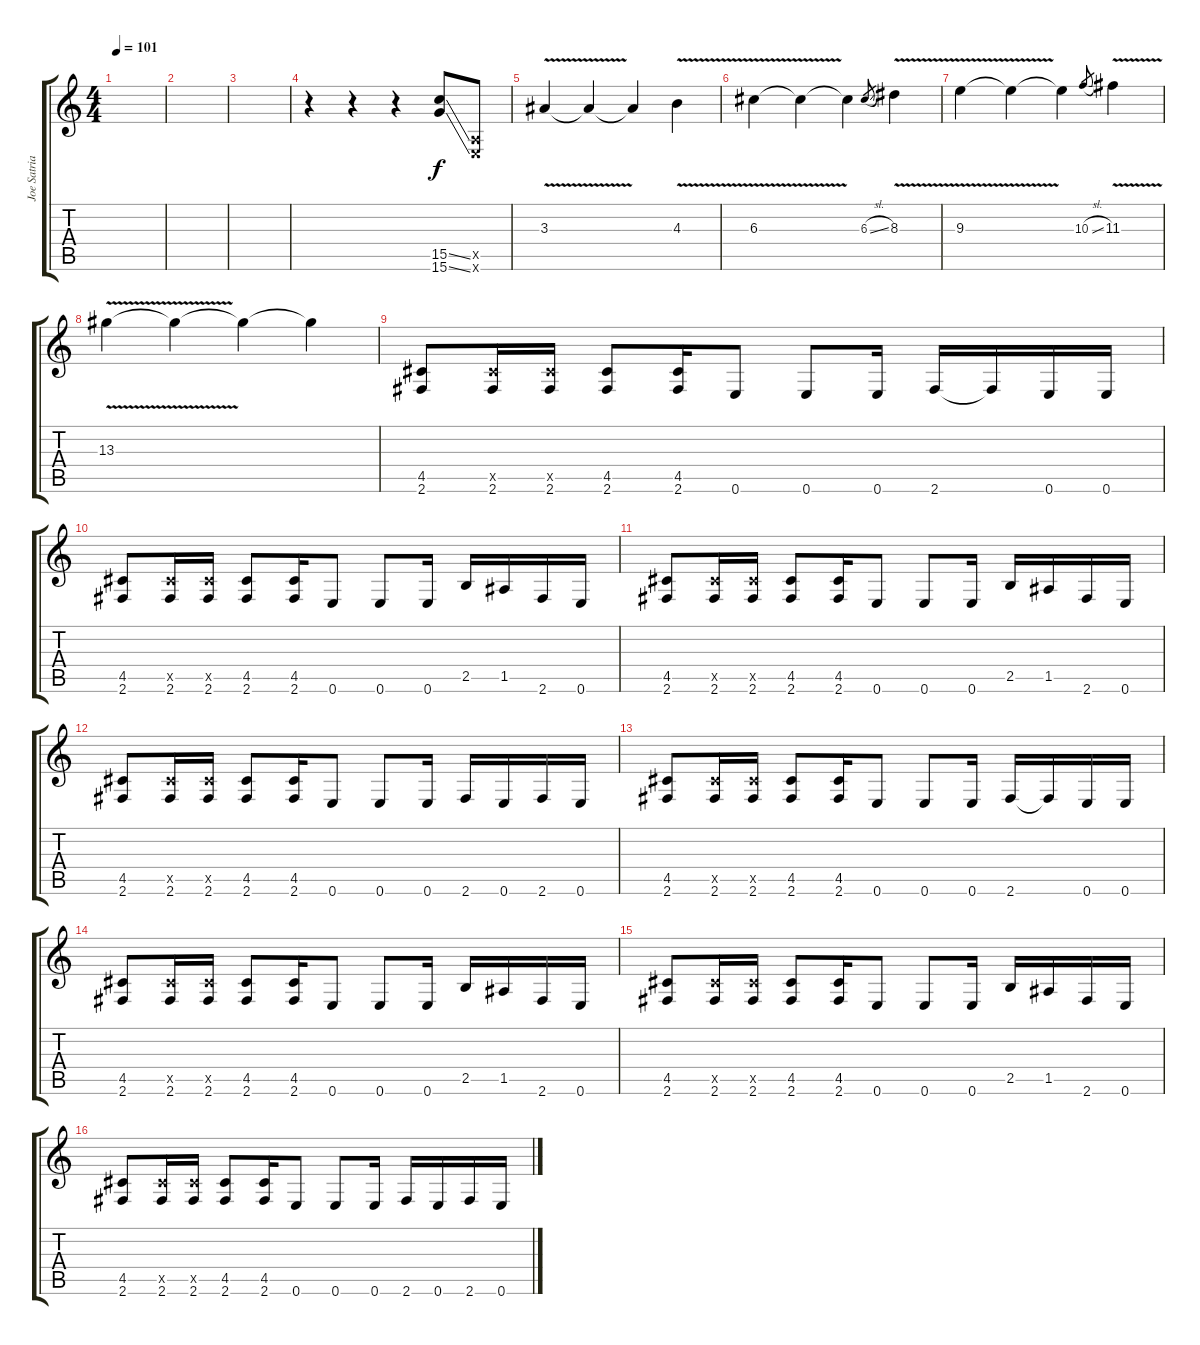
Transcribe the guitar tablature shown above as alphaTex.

\track ("Joe Satriani" "Joe Satria") {instrument distortionguitar}
\staff {score tabs}
\tuning (E4 B3 G3 D3 A2 E2) {hide}
\ts (4 4)
\tempo 101
\clef g2
\ks c
|
|
|
r.4 r.4 r.4 (15.5{ss} 15.6{ss}).8 (0.5{x} 0.6{x}).8 |
3.3{v}.4 3.3{t}.4 3.3{t}.4 4.3{v}.4 |
6.3{v}.4 6.3{t}.4 6.3{t}.4 6.3{sl}.8{gr} 8.3{v}.4 |
9.3{v}.4 9.3{t}.4 9.3{t}.4 10.3{sl}.8{gr} 11.3{v}.4 |
13.3{v}.4 13.3{t}.4 13.3{t}.4 13.3{t}.4 |
(4.5 2.6).8{volume 12} (4.5{x} 2.6).16 (4.5{x} 2.6).16 (4.5 2.6).8 (4.5 2.6).16 0.6.8 0.6.8 0.6.16 2.6.16 2.6{t}.16 0.6.16 0.6.16 |
(4.5 2.6).8{volume 12} (4.5{x} 2.6).16 (4.5{x} 2.6).16 (4.5 2.6).8 (4.5 2.6).16 0.6.8 0.6.8 0.6.16 2.5.16 1.5.16 2.6.16 0.6.16 |
(4.5 2.6).8{volume 12} (4.5{x} 2.6).16 (4.5{x} 2.6).16 (4.5 2.6).8 (4.5 2.6).16 0.6.8 0.6.8 0.6.16 2.5.16 1.5.16 2.6.16 0.6.16 |
(4.5 2.6).8{volume 12} (4.5{x} 2.6).16 (4.5{x} 2.6).16 (4.5 2.6).8 (4.5 2.6).16 0.6.8 0.6.8 0.6.16 2.6.16 0.6.16 2.6.16 0.6.16 |
(4.5 2.6).8{volume 12} (4.5{x} 2.6).16 (4.5{x} 2.6).16 (4.5 2.6).8 (4.5 2.6).16 0.6.8 0.6.8 0.6.16 2.6.16 2.6{t}.16 0.6.16 0.6.16 |
(4.5 2.6).8{volume 12} (4.5{x} 2.6).16 (4.5{x} 2.6).16 (4.5 2.6).8 (4.5 2.6).16 0.6.8 0.6.8 0.6.16 2.5.16 1.5.16 2.6.16 0.6.16 |
(4.5 2.6).8{volume 12} (4.5{x} 2.6).16 (4.5{x} 2.6).16 (4.5 2.6).8 (4.5 2.6).16 0.6.8 0.6.8 0.6.16 2.5.16 1.5.16 2.6.16 0.6.16 |
(4.5 2.6).8{volume 12} (4.5{x} 2.6).16 (4.5{x} 2.6).16 (4.5 2.6).8 (4.5 2.6).16 0.6.8 0.6.8 0.6.16 2.6.16 0.6.16 2.6.16 0.6.16
